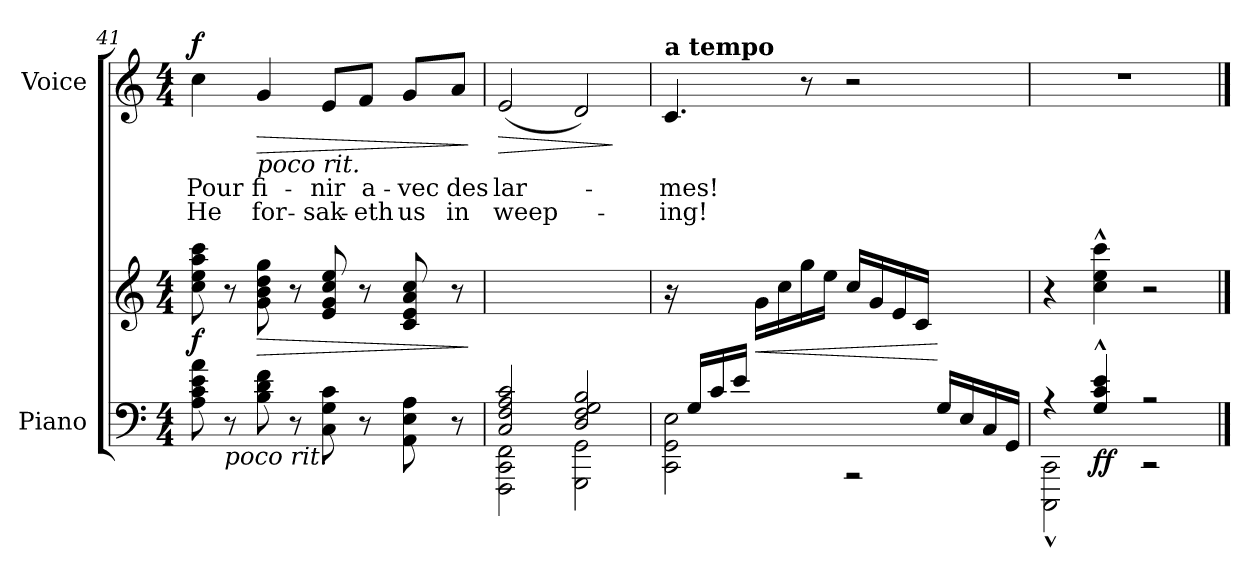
**kern	**kern	**dynam	**kern	**text	**text	**dynam
*part2	*part2	*part2	*part1	*part1	*part1	*part1
*staff3	*staff2	*staff2/3	*staff1	*staff1	*staff1	*staff1
*I"Piano	*	*	*I"Voice	*	*	*
*I'Pno	*	*	*	*	*	*
*clefF4	*clefG2	*	*clefG2	*	*	*
*k[]	*k[]	*	*k[]	*	*	*
*M4/4	*M4/4	*	*M4/4	*	*	*
=41	=41	=41	=41	=41	=41	=41
!	!	!LO:DY:b	!	!LO:LY:b	!LO:LY:b	!LO:DY:b
8A\ 8c\ 8e\ 8a\	8cc\ 8ee\ 8aa\ 8ccc\	f	4cc\	Pour	He	f
!LO:TX:b:i:t=poco rit.	!	!	!	!	!	!
8r	8r	.	.	.	.	.
!	!	!	!LO:TX:b:i:t=poco rit.	!	!	!
!	!	!LO:HP:b	!	!LO:LY:b	!LO:LY:b	!LO:HP:b
8B\ 8d\ 8f\	8g\ 8b\ 8dd\ 8gg\	>	4g/	fi-	for-	>
8r	8r	.	.	.	.	.
!	!	!	!	!LO:LY:b	!LO:LY:b	!
8C\ 8G\ 8c\	8e/ 8g/ 8cc/ 8ee/	.	8e/L	-nir	-sak-	.
!	!	!	!	!LO:LY:b	!LO:LY:b	!
8r	8r	.	8f/J	a-	-eth	.
!	!	!	!	!LO:LY:b	!LO:LY:b	!
8AA\ 8E\ 8A\	8c/ 8e/ 8a/ 8cc/	.	8g/L	-vec	us	.
!	!	!	!	!LO:LY:b	!LO:LY:b	!
8r	8r	.	8a/J	des	in	.
.	.	]	.	.	.	]
!!LO:PB:g=z
=42	=42	=42	=42	=42	=42	=42
*^	*	*	*	*	*	*
!	!	!	!	!	!LO:LY:b	!LO:LY:b	!LO:HP:b
2C/ 2F/ 2A/ 2c/	2FFF\ 2CC\ 2FF\	1ryy	.	(2e/	lar-	weep-	>
2D/ 2F/ 2G/ 2B/	2GGG\ 2GG\	.	.	2d/)	.	.	.
*v	*v	*	*	*	*	*	*
.	.	.	.	.	.	]
=43	=43	=43	=43	=43	=43	=43
*^	*	*	*	*	*	*
!	!	!	!	!LO:TX:a:B:t=a tempo	!	!	!
!	!	!	!	!	!LO:LY:b	!LO:LY:b	!
16ryy	2CC\ 2GG\ 2E\	16r	.	4.c/	-mes!	-ing!	.
16G/LL	.	8.ryy	.	.	.	.	.
16c/	.	.	.	.	.	.	.
16e/JJ	.	.	.	.	.	.	.
!	!	!	!LO:HP:b	!	!	!	!
2ryy	.	16g\LL	<	.	.	.	.
.	.	16cc\	.	.	.	.	.
.	.	16gg\	.	8r	.	.	.
.	.	16ee\JJ	.	.	.	.	.
.	2r	16cc/LL	.	2r	.	.	.
.	.	16g/	.	.	.	.	.
.	.	16e/	.	.	.	.	.
.	.	16c/JJ	.	.	.	.	.
16G/LL	.	4ryy	[	.	.	.	.
16E/	.	.	.	.	.	.	.
16C/	.	.	.	.	.	.	.
16GG/JJ	.	.	.	.	.	.	.
=44	=44	=44	=44	=44	=44	=44	=44
4r	2CCC\^^ 2CC\^^	4r	.	1r	.	.	.
!	!	!	!LO:DY:b=2	!	!	!	!
4G/^^ 4c/^^ 4e/^^	.	4cc\^^ 4ee\^^ 4ccc\^^	ff	.	.	.	.
2r	2r	2r	.	.	.	.	.
*v	*v	*	*	*	*	*	*
==	==	==	==	==	==	==
*-	*-	*-	*-	*-	*-	*-
